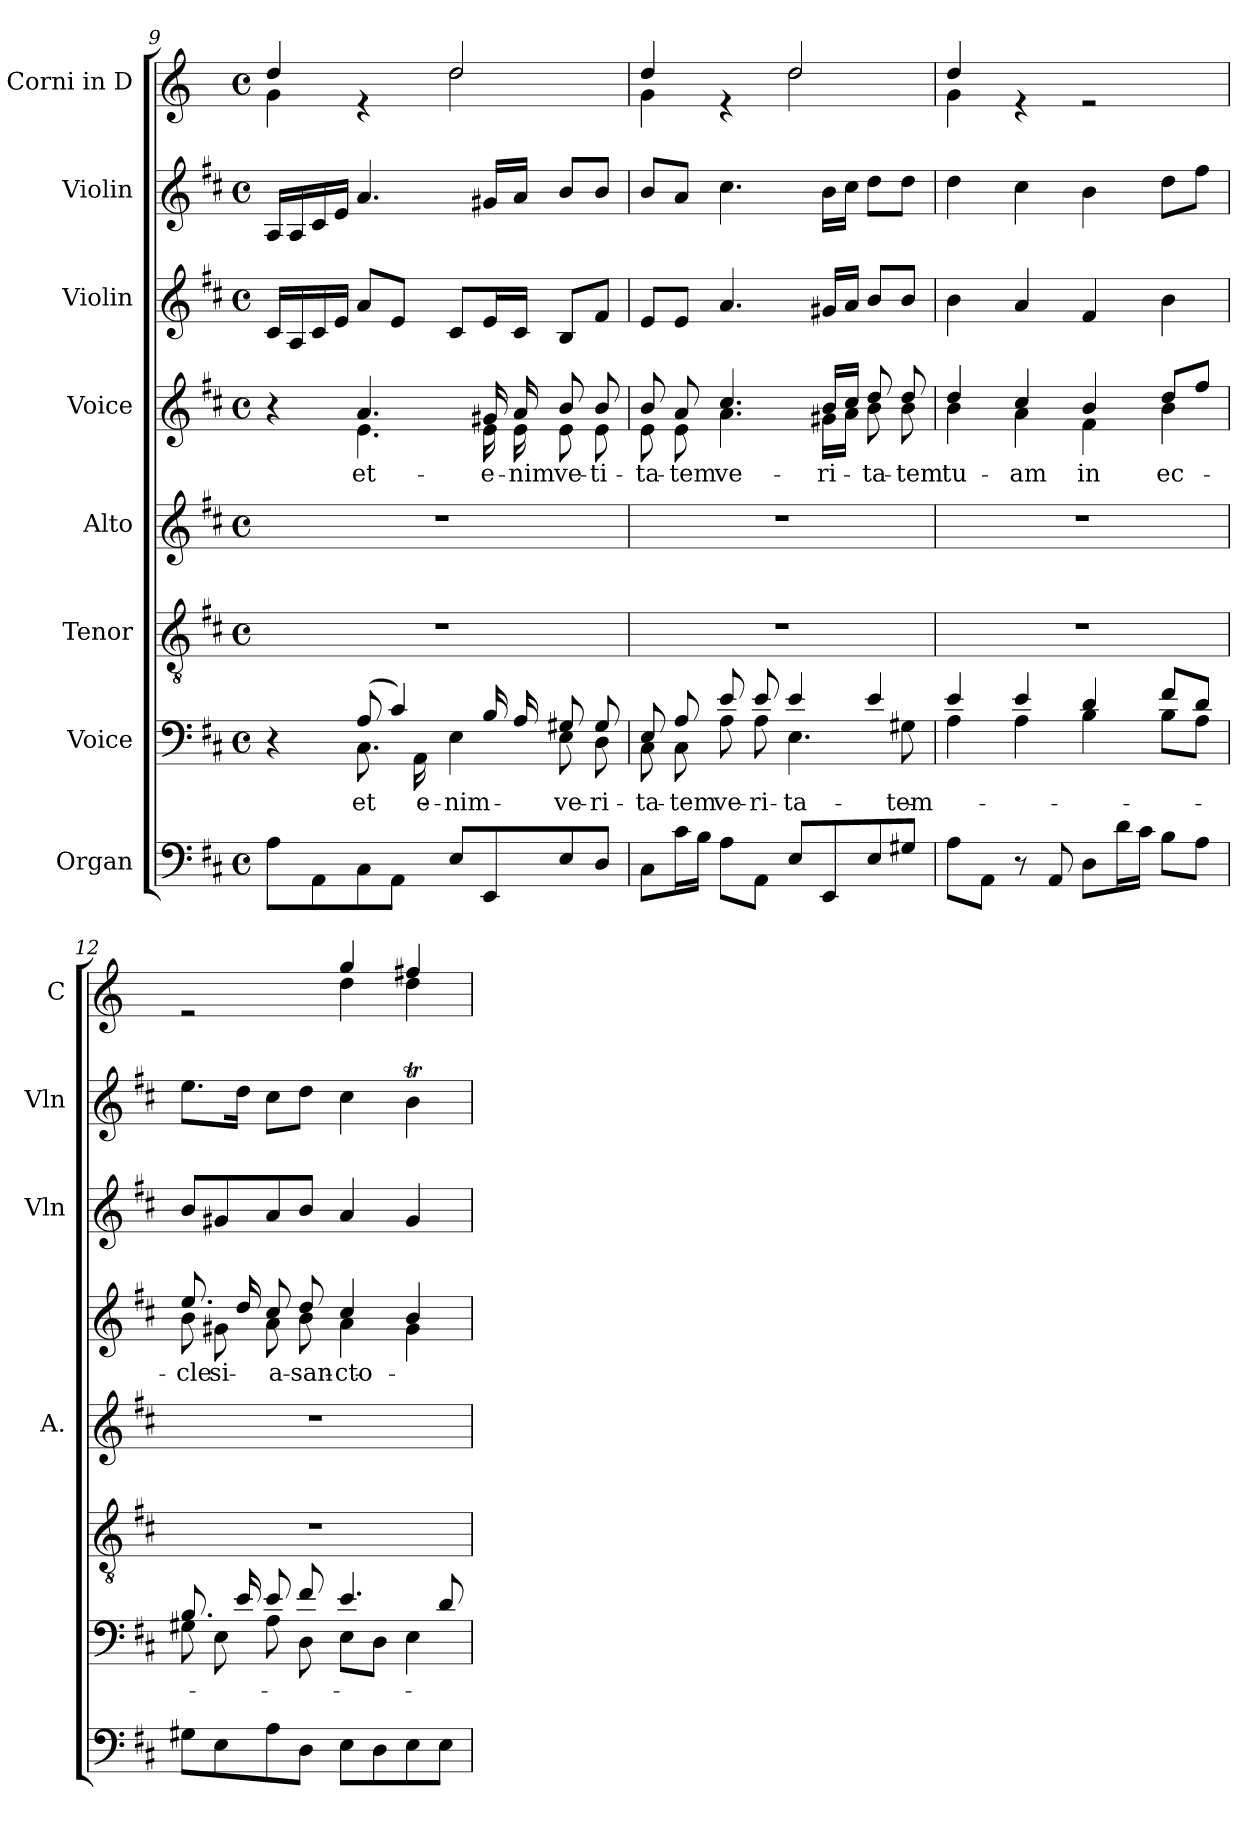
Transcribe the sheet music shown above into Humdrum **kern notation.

**kern	**kern	**text	**kern	**kern	**kern	**text	**kern	**kern	**kern
*part8	*part7	*part7	*part6	*part5	*part4	*part4	*part3	*part2	*part1
*staff8	*staff7	*staff7	*staff6	*staff5	*staff4	*staff4	*staff3	*staff2	*staff1
*I"Organ	*I"Voice	*	*I"Tenor	*I"Alto	*I"Voice	*	*I"Violin	*I"Violin	*I"Corni in D
*	*	*	*	*I'A.	*	*	*I'Vln	*I'Vln	*I'C
*clefF4	*clefF4	*	*clefGv2	*clefG2	*clefG2	*	*clefG2	*clefG2	*clefG2
*	*	*	*	*	*	*	*	*	*ITrd6c10
*k[f#c#]	*k[f#c#]	*	*k[f#c#]	*k[f#c#]	*k[f#c#]	*	*k[f#c#]	*k[f#c#]	*k[f#c#]
*M4/4	*M4/4	*	*M4/4	*M4/4	*M4/4	*	*M4/4	*M4/4	*M4/4
*met(c)	*met(c)	*	*met(c)	*met(c)	*met(c)	*	*met(c)	*met(c)	*met(c)
=9	=9	=9	=9	=9	=9	=9	=9	=9	=9
*	*^	*	*	*	*^	*	*	*	*^
8A\L	4r	4ryy	.	1r	1r	4r	4ryy	.	16c#/LL	16A/LL	4e/	4A\
.	.	.	.	.	.	.	.	.	16A/	16A/	.	.
8AA\	.	.	.	.	.	.	.	.	16c#/	16c#/	.	.
.	.	.	.	.	.	.	.	.	16e/JJ	16e/JJ	.	.
!	!	!	!LO:LY:b	!	!	!	!	!LO:LY:b	!	!	!	!
8C#\	(8A/	8.C#\	et-	.	.	4.a/	4.e\	et-	8a/L	4.a/	4re	4ryy
8AA\J	4c#/)	.	.	.	.	.	.	.	8e/J	.	.	.
!	!	!	!LO:LY:b	!	!	!	!	!	!	!	!	!
.	.	16AA\	-e-	.	.	.	.	.	.	.	.	.
!	!	!	!LO:LY:b	!	!	!	!	!	!	!	!	!
8E/L	.	4E\	-nim	.	.	.	.	.	8c#/L	.	2e/	2e\
!	!	!	!	!	!	!	!	!LO:LY:b	!	!	!	!
8EE/	16B/	.	.	.	.	16g#X/	16e\	-e-	16e/L	16g#X/LL	.	.
!	!	!	!	!	!	!	!	!LO:LY:b	!	!	!	!
.	16A/	.	.	.	.	16a/	16e\	-nim	16c#/JJ	16a/JJ	.	.
!	!	!	!LO:LY:b	!	!	!	!	!LO:LY:b	!	!	!	!
8E/	8G#X/	8E\	ve-	.	.	8b/	8e\	ve-	8B/L	8b/L	.	.
!	!	!	!LO:LY:b	!	!	!	!	!LO:LY:b	!	!	!	!
8D/J	8G#/	8D\	-ri-	.	.	8b/	8e\	-ti-	8f#/J	8b/J	.	.
=10	=10	=10	=10	=10	=10	=10	=10	=10	=10	=10	=10	=10
!	!	!	!LO:LY:b	!	!	!	!	!LO:LY:b	!	!	!	!
8C#\L	8E/	8C#\	-ta-	1r	1r	8b/	8e\	-ta-	8e/L	8b/L	4e/	4A\
!	!	!	!LO:LY:b	!	!	!	!	!LO:LY:b	!	!	!	!
16c#\L	8A/	8C#\	-tem	.	.	8a/	8e\	-tem	8e/J	8a/J	.	.
16B\JJ	.	.	.	.	.	.	.	.	.	.	.	.
!	!	!	!LO:LY:b	!	!	!	!	!LO:LY:b	!	!	!	!
8A\L	8e/	8A\	ve-	.	.	4.cc#/	4.a\	ve-	4.a/	4.cc#\	4re	4ryy
!	!	!	!LO:LY:b	!	!	!	!	!	!	!	!	!
8AA\J	8e/	8A\	-ri-	.	.	.	.	.	.	.	.	.
!	!	!	!LO:LY:b	!	!	!	!	!	!	!	!	!
8E/L	4e/	4.E\	-ta-	.	.	.	.	.	.	.	2e/	2e\
!	!	!	!	!	!	!	!	!LO:LY:b	!	!	!	!
8EE/	.	.	.	.	.	16b/LL	16g#X\LL	-ri-	16g#X/LL	16b\LL	.	.
.	.	.	.	.	.	16cc#/JJ	16a\JJ	.	16a/JJ	16cc#\JJ	.	.
!	!	!	!	!	!	!	!	!LO:LY:b	!	!	!	!
8E/	4e/	.	.	.	.	8dd/	8b\	-ta-	8b/L	8dd\L	.	.
!	!	!	!LO:LY:b	!	!	!	!	!LO:LY:b	!	!	!	!
8G#X/J	.	8G#X\	-tem	.	.	8dd/	8b\	-tem	8b/J	8dd\J	.	.
!!LO:LB:g=z	!!
=11	=11	=11	=11	=11	=11	=11	=11	=11	=11	=11	=11	=11
!	!	!	!	!	!	!	!	!LO:LY:b	!	!	!	!
8A\L	4e/	4A\	.	1r	1r	4dd/	4b\	tu-	4b\	4dd\	4e/	4A\
8AA\J	.	.	.	.	.	.	.	.	.	.	.	.
!	!	!	!	!	!	!	!	!LO:LY:b	!	!	!	!
8r	4e/	4A\	.	.	.	4cc#/	4a\	-am	4a/	4cc#\	4re	2.ryy
8AA/	.	.	.	.	.	.	.	.	.	.	.	.
!	!	!	!	!	!	!	!	!LO:LY:b	!	!	!	!
8D\L	4d/	4B\	.	.	.	4b/	4f#\	in	4f#/	4b\	2re	.
16d\L	.	.	.	.	.	.	.	.	.	.	.	.
16c#\JJ	.	.	.	.	.	.	.	.	.	.	.	.
!	!	!	!	!	!	!	!	!LO:LY:b	!	!	!	!
8B\L	8f#/L	8B\L	.	.	.	8dd/L	4b\	ec-	4b\	8dd\L	.	.
8A\J	8d/J	8A\J	.	.	.	8ff#/J	.	.	.	8ff#\J	.	.
=12	=12	=12	=12	=12	=12	=12	=12	=12	=12	=12	=12	=12
!	!	!	!	!	!	!	!	!LO:LY:b	!	!	!	!
8G#X\L	8.B/	8G#X\	.	1r	1r	8.ee/	8b\	-cle-	8b/L	8.ee\L	2re	2ryy
!	!	!	!	!	!	!	!	!LO:LY:b	!	!	!	!
8E\	.	8E\	.	.	.	.	8g#X\	-si-	8g#X/	.	.	.
.	16e/	.	.	.	.	16dd/	.	.	.	16dd\Jk	.	.
!	!	!	!	!	!	!	!	!LO:LY:b	!	!	!	!
8A\	8e/	8A\	.	.	.	8cc#/	8a\	-a	8a/	8cc#\L	.	.
!	!	!	!	!	!	!	!	!LO:LY:b	!	!	!	!
8D\J	8f#/	8D\	.	.	.	8dd/	8b\	san-	8b/J	8dd\J	.	.
!	!	!	!	!	!	!	!	!LO:LY:b	!	!	!	!
8E\L	4.e/	8E\L	.	.	.	4cc#/	4a\	-cto-	4a/	4cc#\	4a/	4e\
8D\	.	8D\J	.	.	.	.	.	.	.	.	.	.
8E\	.	4E\	.	.	.	4b/	4g#\	.	4g#/	4bT\	4g#X/	4e\
8E\J	8d/	.	.	.	.	.	.	.	.	.	.	.
*	*v	*v	*	*	*	*v	*v	*	*	*	*v	*v
=	=	=	=	=	=	=	=	=	=
*-	*-	*-	*-	*-	*-	*-	*-	*-	*-
